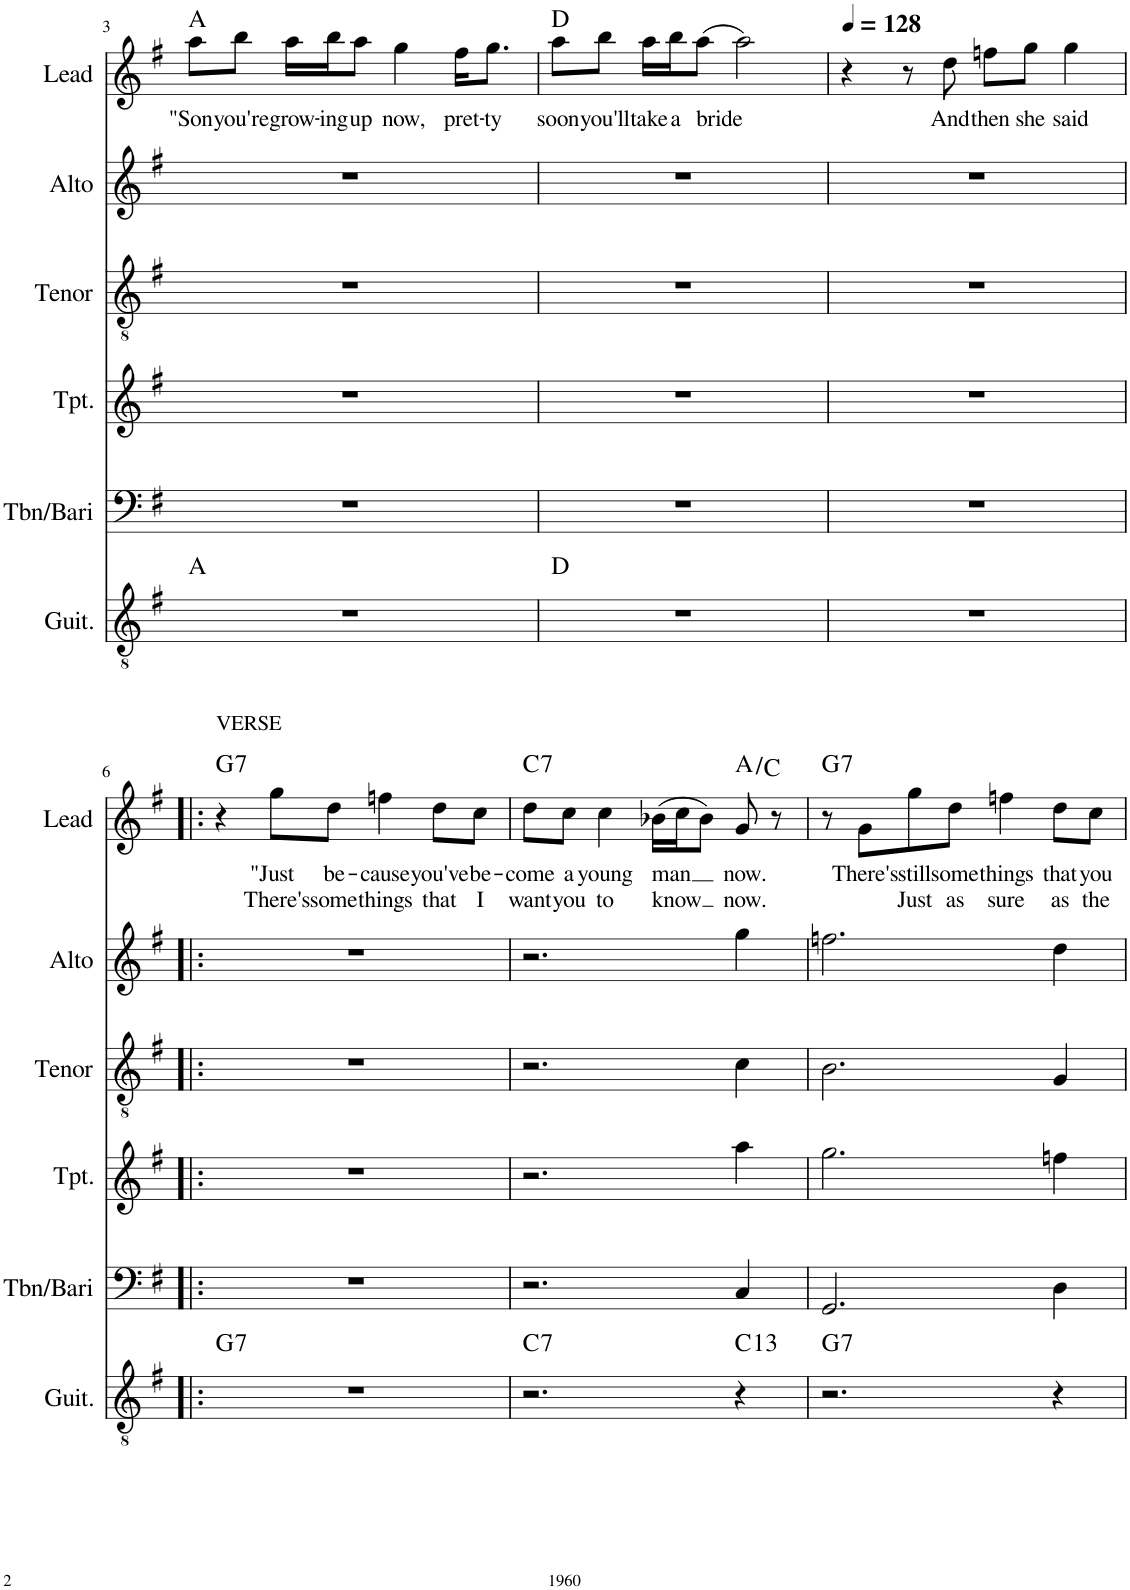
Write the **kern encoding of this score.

**kern	**harte	**kern	**kern	**kern	**kern	**kern	**text	**text	**harte
*part6	*part6	*part5	*part4	*part3	*part2	*part1	*part1	*part1	*part1
*staff6	*	*staff5	*staff4	*staff3	*staff2	*staff1	*staff1	*staff1	*
*I"Guitar	*	*I"Tbn/Bari	*I"Trumpet	*I"Tenor	*I"Alto	*I"Lead	*	*	*
*I'Guit.	*	*I'Tbn/Bari	*I'Tpt.	*I'Tenor	*I'Alto	*I'Lead	*	*	*
!!LO:PB:g=z
*clefGv2	*	*clefF4	*clefG2	*clefGv2	*clefG2	*clefG2	*	*	*
*	*	*	*ITrd1c2	*ITrd8c14	*ITrd5c9	*	*	*	*
*k[f#]	*	*k[f#]	*k[f#]	*k[f#]	*k[f#]	*k[f#]	*	*	*
*M4/4	*	*M4/4	*M4/4	*M4/4	*M4/4	*M4/4	*	*	*
=3	=3	=3	=3	=3	=3	=3	=3	=3	=3
!	!	!	!	!	!	!	!LO:LY:b	!	!
1r	A:maj	1r	1r	1r	1r	8aa\L	"Son	.	A:maj
!	!	!	!	!	!	!	!LO:LY:b	!	!
.	.	.	.	.	.	8bb\J	you're	.	.
!	!	!	!	!	!	!	!LO:LY:b	!	!
.	.	.	.	.	.	16aa\LL	grow-	.	.
!	!	!	!	!	!	!	!LO:LY:b	!	!
.	.	.	.	.	.	16bb\J	-ing	.	.
!	!	!	!	!	!	!	!LO:LY:b	!	!
.	.	.	.	.	.	8aa\J	up	.	.
!	!	!	!	!	!	!	!LO:LY:b	!	!
.	.	.	.	.	.	4gg\	now,	.	.
!	!	!	!	!	!	!	!LO:LY:b	!	!
.	.	.	.	.	.	16ff#\KL	pret-	.	.
!	!	!	!	!	!	!	!LO:LY:b	!	!
.	.	.	.	.	.	8.gg\J	-ty	.	.
=4	=4	=4	=4	=4	=4	=4	=4	=4	=4
!	!	!	!	!	!	!	!LO:LY:b	!	!
1r	D:maj	1r	1r	1r	1r	8aa\L	soon	.	D:maj
!	!	!	!	!	!	!	!LO:LY:b	!	!
.	.	.	.	.	.	8bb\J	you'll	.	.
!	!	!	!	!	!	!	!LO:LY:b	!	!
.	.	.	.	.	.	16aa\LL	take	.	.
!	!	!	!	!	!	!	!LO:LY:b	!	!
.	.	.	.	.	.	16bb\J	a	.	.
!	!	!	!	!	!	!	!LO:LY:b	!	!
.	.	.	.	.	.	(8aa\J	bride	.	.
.	.	.	.	.	.	2aa\)	.	.	.
=5	=5	=5	=5	=5	=5	=5	=5	=5	=5
*	*	*	*	*	*	*MM128	*	*	*
1r	.	1r	1r	1r	1r	4r	.	.	.
.	.	.	.	.	.	8r	.	.	.
!	!	!	!	!	!	!	!LO:LY:b	!	!
.	.	.	.	.	.	8dd\	And	.	.
!	!	!	!	!	!	!	!LO:LY:b	!	!
.	.	.	.	.	.	8ffn\L	then	.	.
!	!	!	!	!	!	!	!LO:LY:b	!	!
.	.	.	.	.	.	8gg\J	she	.	.
!	!	!	!	!	!	!	!LO:LY:b	!	!
.	.	.	.	.	.	4gg\	said	.	.
!!LO:LB:g=z
=6!|:	=6!|:	=6!|:	=6!|:	=6!|:	=6!|:	=6!|:	=6!|:	=6!|:	=6!|:
!	!LO:H:kt=7	!	!	!	!	!LO:TX:a:t=VERSE	!	!	!LO:H:kt=7
1r	G:7	1r	1r	1r	1r	4r	.	.	G:7
!	!	!	!	!	!	!	!LO:LY:b	!LO:LY:b	!
.	.	.	.	.	.	8gg\L	"Just	There's	.
!	!	!	!	!	!	!	!LO:LY:b	!LO:LY:b	!
.	.	.	.	.	.	8dd\J	be-	some	.
!	!	!	!	!	!	!	!LO:LY:b	!LO:LY:b	!
.	.	.	.	.	.	4ffn\	-cause	things	.
!	!	!	!	!	!	!	!LO:LY:b	!LO:LY:b	!
.	.	.	.	.	.	8dd\L	you've	that	.
!	!	!	!	!	!	!	!LO:LY:b	!LO:LY:b	!
.	.	.	.	.	.	8cc\J	be-	I	.
=7	=7	=7	=7	=7	=7	=7	=7	=7	=7
!	!LO:H:kt=7	!	!	!	!	!	!LO:LY:b	!LO:LY:b	!LO:H:kt=7
2.r	C:7	2.r	2.r	2.r	2.r	8dd\L	-come	want	C:7
!	!	!	!	!	!	!	!LO:LY:b	!LO:LY:b	!
.	.	.	.	.	.	8cc\J	a	you	.
!	!	!	!	!	!	!	!LO:LY:b	!LO:LY:b	!
.	.	.	.	.	.	4cc\	young	to	.
!	!	!	!	!	!	!	!LO:LY:b	!LO:LY:b	!
.	.	.	.	.	.	(16b-X\LL	man	know	.
.	.	.	.	.	.	16cc\J	.	.	.
.	.	.	.	.	.	8b-\J)	.	.	.
!	!LO:H:kt=13	!	!	!	!	!	!LO:LY:b	!LO:LY:b	!
4r	C:9(11,13)	4C/	4aa\	4c\	4gg\	8g/	now.	now.	A:maj/b3
.	.	.	.	.	.	8r	.	.	.
=8	=8	=8	=8	=8	=8	=8	=8	=8	=8
!	!LO:H:kt=7	!	!	!	!	!	!	!	!LO:H:kt=7
2.r	G:7	2.GG/	2.gg\	2.B\	2.ffn\	8r	.	.	G:7
!	!	!	!	!	!	!	!LO:LY:b	!	!
.	.	.	.	.	.	8g\L	There's	.	.
!	!	!	!	!	!	!	!LO:LY:b	!LO:LY:b	!
.	.	.	.	.	.	8gg\	still	Just	.
!	!	!	!	!	!	!	!LO:LY:b	!LO:LY:b	!
.	.	.	.	.	.	8dd\J	some	as	.
!	!	!	!	!	!	!	!LO:LY:b	!LO:LY:b	!
.	.	.	.	.	.	4ffn\	things	sure	.
!	!	!	!	!	!	!	!LO:LY:b	!LO:LY:b	!
4r	.	4D\	4ffn\	4G/	4dd\	8dd\L	that	as	.
!	!	!	!	!	!	!	!LO:LY:b	!LO:LY:b	!
.	.	.	.	.	.	8cc\J	you	the	.
=	=	=	=	=	=	=	=	=	=
*-	*-	*-	*-	*-	*-	*-	*-	*-	*-
